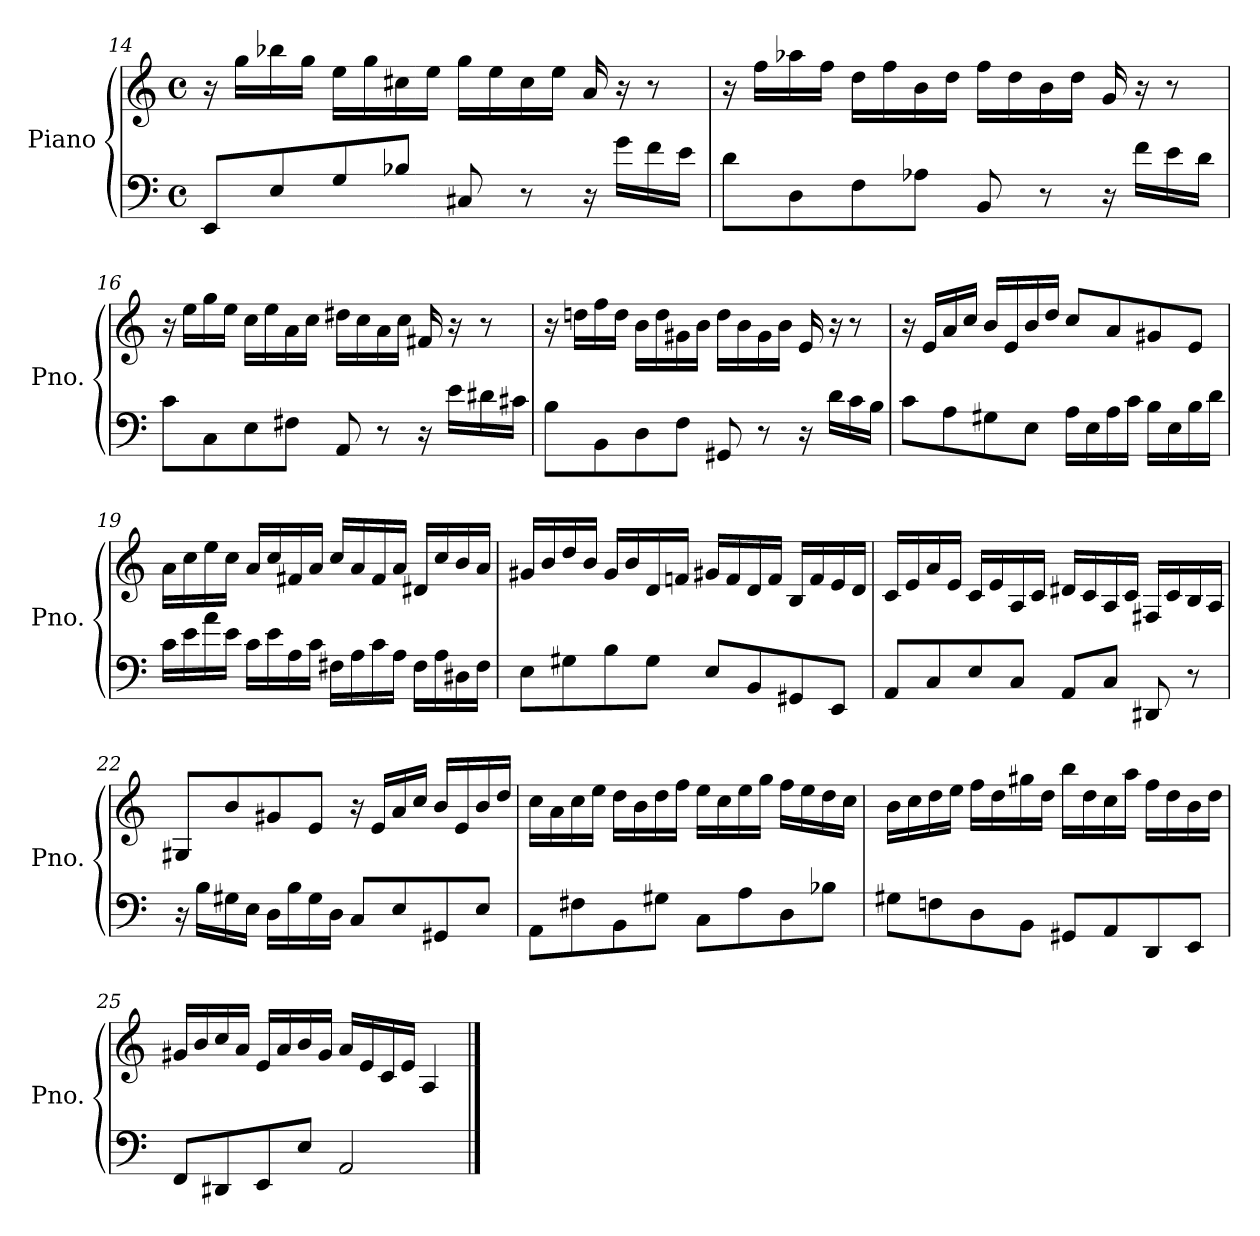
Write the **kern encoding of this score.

**kern	**kern
*part1	*part1
*staff2	*staff1
*I"Piano	*
*I'Pno.	*
*clefF4	*clefG2
*k[]	*k[]
*M4/4	*M4/4
*met(c)	*met(c)
=14	=14
8EE/L	16r
.	16gg\LL
8E/	16bb-X\
.	16gg\JJ
8G/	16ee\LL
.	16gg\
8B-X/J	16cc#X\
.	16ee\JJ
8C#X/	16gg\LL
.	16ee\
8r	16cc#\
.	16ee\JJ
16r	16a/
16g\LL	16r
16f\	8r
16e\JJ	.
=15	=15
8d\L	16r
.	16ff\LL
8D\	16aa-X\
.	16ff\JJ
8F\	16dd\LL
.	16ff\
8A-X\J	16b\
.	16dd\JJ
8BB/	16ff\LL
.	16dd\
8r	16b\
.	16dd\JJ
16r	16g/
16f\LL	16r
16e\	8r
16d\JJ	.
=16	=16
8c\L	16r
.	16ee\LL
8C\	16gg\
.	16ee\JJ
8E\	16cc\LL
.	16ee\
8F#X\J	16a\
.	16cc\JJ
8AA/	16dd#X\LL
.	16cc\
8r	16a\
.	16cc\JJ
16r	16f#X/
16e\LL	16r
16d#X\	8r
16c#X\JJ	.
=17	=17
8B\L	16r
.	16ddn\LL
8BB\	16ff\
.	16dd\JJ
8D\	16b\LL
.	16dd\
8F\J	16g#X\
.	16b\JJ
8GG#X/	16dd\LL
.	16b\
8r	16g#\
.	16b\JJ
16r	16e/
16d\LL	16r
16c\	8r
16B\JJ	.
=18	=18
8c\L	16r
.	16e/LL
8A\	16a/
.	16cc/JJ
8G#X\	16b/LL
.	16e/
8E\J	16b/
.	16dd/JJ
16A\LL	8cc/L
16E\	.
16A\	8a/
16c\JJ	.
16B\LL	8g#X/
16E\	.
16B\	8e/J
16d\JJ	.
=19	=19
16c\LL	16a\LL
16e\	16cc\
16a\	16ee\
16e\JJ	16cc\JJ
16c\LL	16a/LL
16e\	16cc/
16A\	16f#X/
16c\JJ	16a/JJ
16F#X\LL	16cc/LL
16A\	16a/
16c\	16f#/
16A\JJ	16a/JJ
16F#\LL	16d#X/LL
16A\	16cc/
16D#X\	16b/
16F#\JJ	16a/JJ
=20	=20
8E\L	16g#X/LL
.	16b/
8G#X\	16dd/
.	16b/JJ
8B\	16g#/LL
.	16b/
8G#\J	16d/
.	16fn/JJ
8E/L	16g#X/LL
.	16f/
8BB/	16d/
.	16f/JJ
8GG#X/	16B/LL
.	16f/
8EE/J	16e/
.	16d/JJ
=21	=21
8AA/L	16c/LL
.	16e/
8C/	16a/
.	16e/JJ
8E/	16c/LL
.	16e/
8C/J	16A/
.	16c/JJ
8AA/L	16d#X/LL
.	16c/
8C/J	16A/
.	16c/JJ
8DD#X/	16F#X/LL
.	16c/
8r	16B/
.	16A/JJ
=22	=22
16r	8G#X/L
16B\LL	.
16G#X\	8b/
16E\JJ	.
16D\LL	8g#X/
16B\	.
16G#\	8e/J
16D\JJ	.
8C/L	16r
.	16e/LL
8E/	16a/
.	16cc/JJ
8GG#X/	16b/LL
.	16e/
8E/J	16b/
.	16dd/JJ
=23	=23
8AA\L	16cc\LL
.	16a\
8F#X\	16cc\
.	16ee\JJ
8BB\	16dd\LL
.	16b\
8G#X\J	16dd\
.	16ff\JJ
8C\L	16ee\LL
.	16cc\
8A\	16ee\
.	16gg\JJ
8D\	16ff\LL
.	16ee\
8B-X\J	16dd\
.	16cc\JJ
=24	=24
8G#X\L	16b\LL
.	16cc\
8Fn\	16dd\
.	16ee\JJ
8D\	16ff\LL
.	16dd\
8BB\J	16gg#X\
.	16dd\JJ
8GG#X/L	16bb\LL
.	16dd\
8AA/	16cc\
.	16aa\JJ
8DD/	16ff\LL
.	16dd\
8EE/J	16b\
.	16dd\JJ
=25	=25
8FF/L	16g#X/LL
.	16b/
8DD#X/	16cc/
.	16a/JJ
8EE/	16e/LL
.	16a/
8E/J	16b/
.	16g#/JJ
2AA/	16a/LL
.	16e/
.	16c/
.	16e/JJ
.	4A/
==	==
*-	*-
